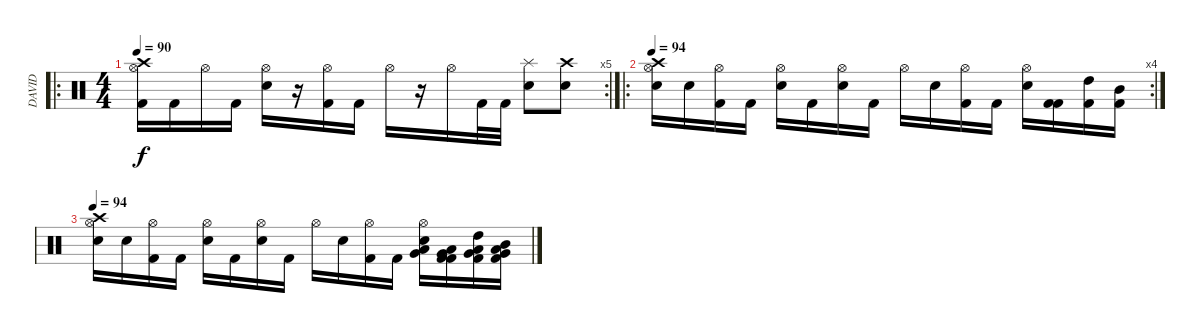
\track ("DAVID" "DAVID") {instrument percussion}
\staff {score}
\articulation defaults
\ro
\rc 5
\ts (4 4)
\tempo 90
\clef neutral
\ks c
("Kick (hit) 2" "Hi-Hat (open)" "Crash high (hit)").16{dy f} "Kick (hit) 2".16 "Hi-Hat (open)".16 "Kick (hit) 2".16 ("Snare (hit) 2" "Hi-Hat (open)").16 r.16 ("Kick (hit) 2" "Hi-Hat (open)").16 "Kick (hit) 2".16 "Hi-Hat (open)".16 r.16 "Hi-Hat (open)".16 "Kick (hit) 2".32 "Kick (hit) 2".32 ("Snare (hit) 2" "Splash (hit)").8 ("Snare (hit) 2" "Crash high (hit)").8 |
\ro
\rc 4
\tempo 94
("Snare (hit) 2" "Hi-Hat (open)" "Crash high (hit)").16 "Snare (hit) 2".16 ("Kick (hit) 2" "Hi-Hat (open)").16 "Kick (hit) 2".16 ("Snare (hit) 2" "Hi-Hat (open)").16 "Kick (hit) 2".16 ("Snare (hit) 2" "Hi-Hat (open)").16 "Kick (hit) 2".16 "Hi-Hat (open)".16 "Snare (hit) 2".16 ("Kick (hit) 2" "Hi-Hat (open)").16 "Kick (hit) 2".16 ("Snare (hit) 2" "Hi-Hat (open)").16 ("Kick (hit) 2" "Kick (hit) 2").16 ("High Tom (hit)" "Kick (hit) 2").16 ("Mid Tom (hit)" "Kick (hit) 2").16 |
\tempo 94
("Snare (hit) 2" "Hi-Hat (open)" "Crash high (hit)").16 "Snare (hit) 2".16 ("Kick (hit) 2" "Hi-Hat (open)").16 "Kick (hit) 2".16 ("Snare (hit) 2" "Hi-Hat (open)").16 "Kick (hit) 2".16 ("Snare (hit) 2" "Hi-Hat (open)").16 "Kick (hit) 2".16 "Hi-Hat (open)".16 "Snare (hit) 2".16 ("Kick (hit) 2" "Hi-Hat (open)").16 "Kick (hit) 2".16 ("Snare (hit) 2" "Hi-Hat (open)" "Very Low Tom (hit)" "Low Tom (hit)").16 ("Kick (hit) 2" "Kick (hit) 2" "Very Low Tom (hit)" "Low Tom (hit)").16 ("High Tom (hit)" "Kick (hit) 2" "Very Low Tom (hit)" "Low Tom (hit)").16 ("Mid Tom (hit)" "Kick (hit) 2" "Very Low Tom (hit)" "Low Tom (hit)").16
